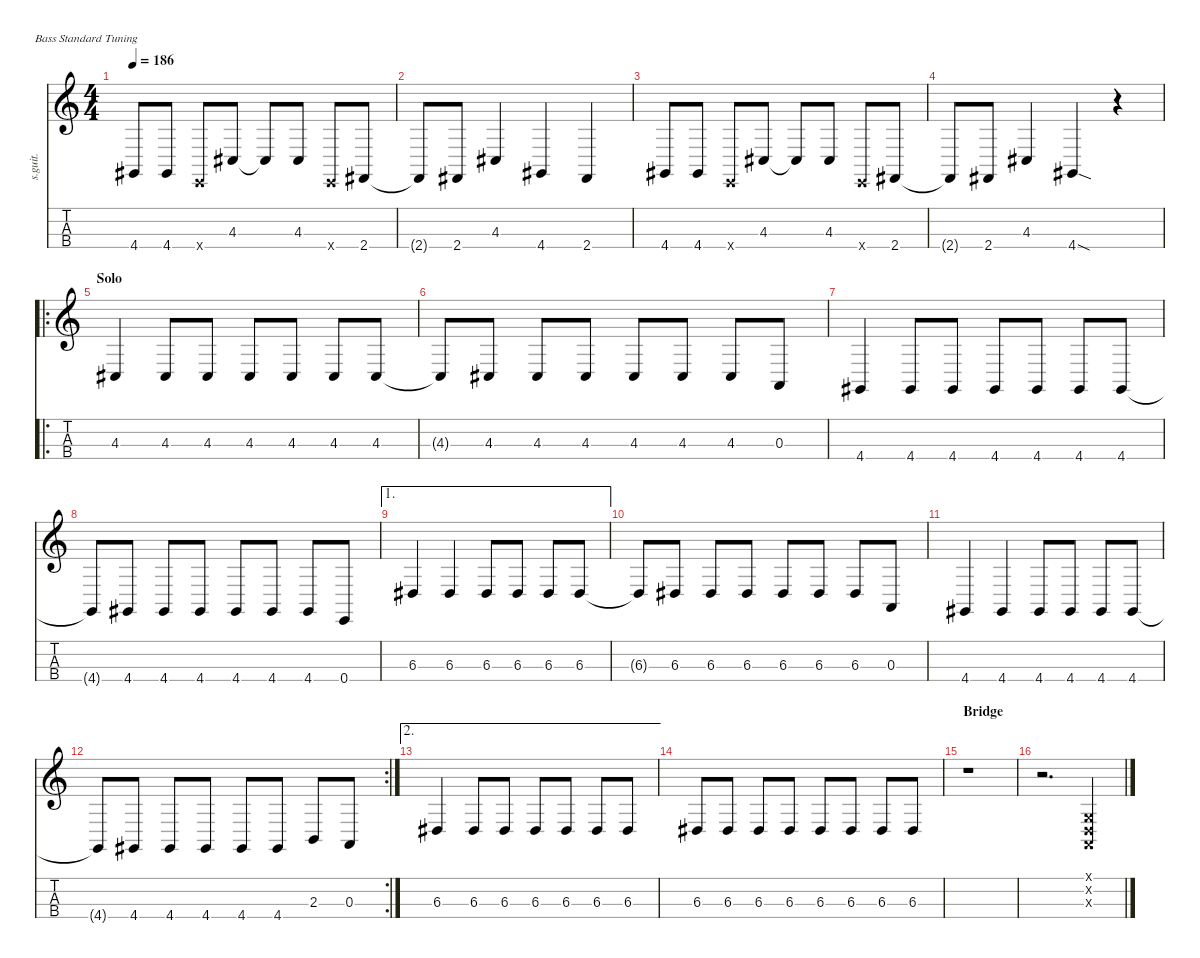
\defaultSystemsLayout 4
\hideDynamics
\bracketExtendMode nobrackets
\track ("Mike Dirnt" "s.guit.") {instrument electricbasspick}
\staff {score tabs}
\tuning (G2 D2 A1 E1)
\ts (4 4)
\tempo 186
\clef g2
\ks c
4.4{acc #}.8{dy f} 4.4{acc #}.8 0.4{x}.8 4.3{acc #}.8 4.3{t acc #}.8 4.3{acc #}.8 0.4{x}.8 2.4{acc #}.8 |
2.4{t acc #}.8 2.4{acc #}.8 4.3{acc #}.4 4.4{acc #}.4 2.4{acc #}.4 |
4.4{acc #}.8 4.4{acc #}.8 0.4{x}.8 4.3{acc #}.8 4.3{t acc #}.8 4.3{acc #}.8 0.4{x}.8 2.4{acc #}.8 |
2.4{t acc #}.8 2.4{acc #}.8 4.3{acc #}.4 4.4{sod acc #}.4 r.4 |
\ro
\section ("" "Solo")
4.3{acc #}.4 4.3{acc #}.8 4.3{acc #}.8 4.3{acc #}.8 4.3{acc #}.8 4.3{acc #}.8 4.3{acc #}.8 |
4.3{t acc #}.8 4.3{acc #}.8 4.3{acc #}.8 4.3{acc #}.8 4.3{acc #}.8 4.3{acc #}.8 4.3{acc #}.8 0.3.8 |
4.4{acc #}.4 4.4{acc #}.8 4.4{acc #}.8 4.4{acc #}.8 4.4{acc #}.8 4.4{acc #}.8 4.4{acc #}.8 |
4.4{t acc #}.8 4.4{acc #}.8 4.4{acc #}.8 4.4{acc #}.8 4.4{acc #}.8 4.4{acc #}.8 4.4{acc #}.8 0.4.8 |
\ae 1
6.3{acc #}.4 6.3{acc #}.4 6.3{acc #}.8 6.3{acc #}.8 6.3{acc #}.8 6.3{acc #}.8 |
6.3{t acc #}.8 6.3{acc #}.8 6.3{acc #}.8 6.3{acc #}.8 6.3{acc #}.8 6.3{acc #}.8 6.3{acc #}.8 0.3.8 |
4.4{acc #}.4 4.4{acc #}.4 4.4{acc #}.8 4.4{acc #}.8 4.4{acc #}.8 4.4{acc #}.8 |
\rc 2
4.4{t acc #}.8 4.4{acc #}.8 4.4{acc #}.8 4.4{acc #}.8 4.4{acc #}.8 4.4{acc #}.8 2.3.8 0.3.8 |
\ae 2
6.3{acc #}.4 6.3{acc #}.8 6.3{acc #}.8 6.3{acc #}.8 6.3{acc #}.8 6.3{acc #}.8 6.3{acc #}.8 |
6.3{acc #}.8 6.3{acc #}.8 6.3{acc #}.8 6.3{acc #}.8 6.3{acc #}.8 6.3{acc #}.8 6.3{acc #}.8 6.3{acc #}.8 |
\section ("" "Bridge")
r.1 |
r.2{d} (0.1{x} 0.2{x} 0.3{x}).4
